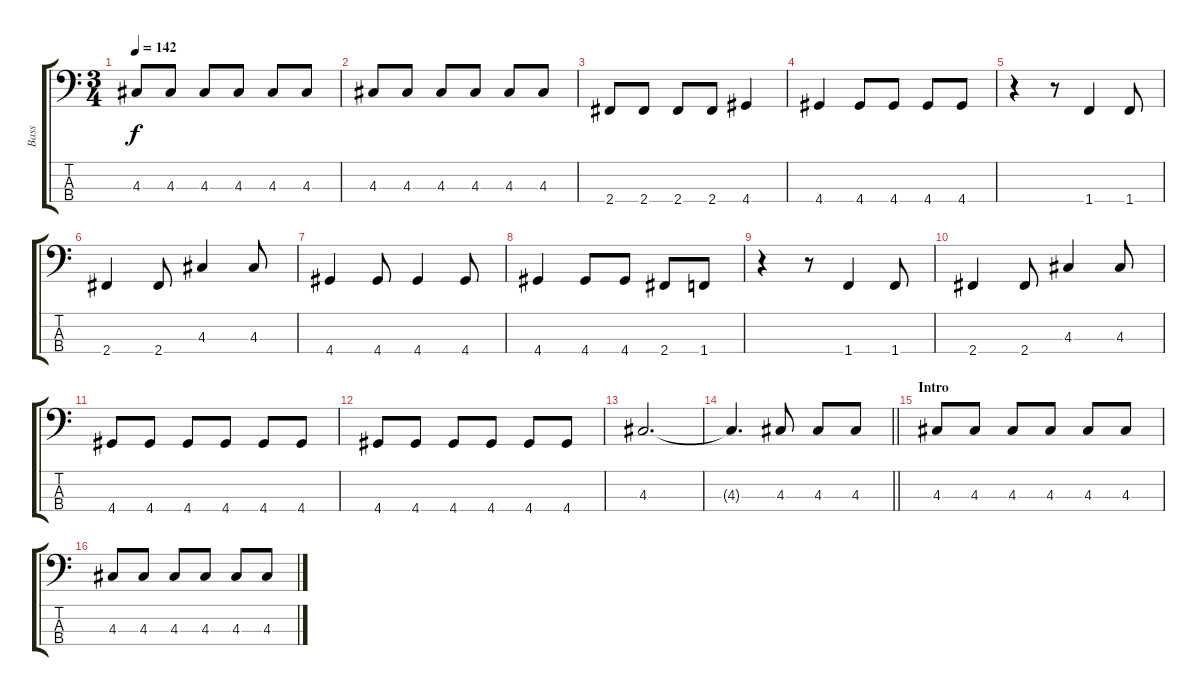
\track ("Bass" "Bass") {instrument electricbassfinger}
\staff {score tabs}
\tuning (G2 D2 A1 E1) {hide}
\ts (3 4)
\tempo 142
\clef f4
\ks c
4.3.8{dy f} 4.3.8 4.3.8 4.3.8 4.3.8 4.3.8 |
4.3.8 4.3.8 4.3.8 4.3.8 4.3.8 4.3.8 |
2.4.8 2.4.8 2.4.8 2.4.8 4.4.4 |
4.4.4 4.4.8 4.4.8 4.4.8 4.4.8 |
r.4 r.8 1.4.4 1.4.8 |
2.4.4 2.4.8 4.3.4 4.3.8 |
4.4.4 4.4.8 4.4.4 4.4.8 |
4.4.4 4.4.8 4.4.8 2.4.8 1.4.8 |
r.4 r.8 1.4.4 1.4.8 |
2.4.4 2.4.8 4.3.4 4.3.8 |
4.4.8 4.4.8 4.4.8 4.4.8 4.4.8 4.4.8 |
4.4.8 4.4.8 4.4.8 4.4.8 4.4.8 4.4.8 |
4.3.2{d} |
\barLineRight lightlight
4.3{t}.4{d} 4.3.8 4.3.8 4.3.8 |
\section ("" "Intro")
4.3.8 4.3.8 4.3.8 4.3.8 4.3.8 4.3.8 |
4.3.8 4.3.8 4.3.8 4.3.8 4.3.8 4.3.8
